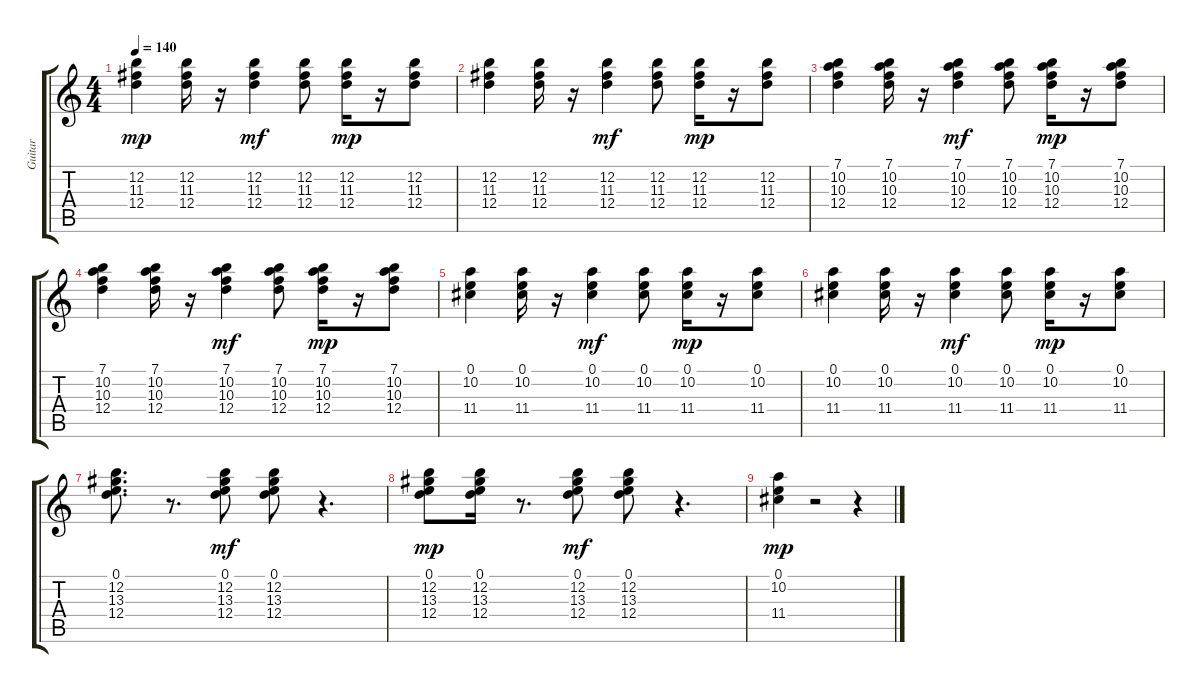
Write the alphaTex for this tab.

\track ("Guitar" "Guitar") {instrument acousticguitarsteel}
\staff {score tabs}
\tuning (E4 B3 G3 D3 A2 E2) {hide}
\ts (4 4)
\tempo 140
\clef g2
\ks c
(12.2 11.3 12.4).4{dy mp} (12.2 11.3 12.4).16 r.16 (12.2 11.3 12.4).4{dy mf} (12.2 11.3 12.4).8 (12.2 11.3 12.4).16{dy mp} r.16 (12.2 11.3 12.4).8 |
(12.2 11.3 12.4).4 (12.2 11.3 12.4).16 r.16 (12.2 11.3 12.4).4{dy mf} (12.2 11.3 12.4).8 (12.2 11.3 12.4).16{dy mp} r.16 (12.2 11.3 12.4).8 |
(7.1 10.2 10.3 12.4).4 (7.1 10.2 10.3 12.4).16 r.16 (7.1 10.2 10.3 12.4).4{dy mf} (7.1 10.2 10.3 12.4).8 (7.1 10.2 10.3 12.4).16{dy mp} r.16 (7.1 10.2 10.3 12.4).8 |
(7.1 10.2 10.3 12.4).4 (7.1 10.2 10.3 12.4).16 r.16 (7.1 10.2 10.3 12.4).4{dy mf} (7.1 10.2 10.3 12.4).8 (7.1 10.2 10.3 12.4).16{dy mp} r.16 (7.1 10.2 10.3 12.4).8 |
(0.1 10.2 11.4).4 (0.1 10.2 11.4).16 r.16 (0.1 10.2 11.4).4{dy mf} (0.1 10.2 11.4).8 (0.1 10.2 11.4).16{dy mp} r.16 (0.1 10.2 11.4).8 |
(0.1 10.2 11.4).4 (0.1 10.2 11.4).16 r.16 (0.1 10.2 11.4).4{dy mf} (0.1 10.2 11.4).8 (0.1 10.2 11.4).16{dy mp} r.16 (0.1 10.2 11.4).8 |
(0.1 12.2 13.3 12.4).8{d} r.8{d} (0.1 12.2 13.3 12.4).8{dy mf} (0.1 12.2 13.3 12.4).8 r.4{d} |
(0.1 12.2 13.3 12.4).8{dy mp} (0.1 12.2 13.3 12.4).16 r.8{d} (0.1 12.2 13.3 12.4).8{dy mf} (0.1 12.2 13.3 12.4).8 r.4{d} |
(0.1 10.2 11.4).4{dy mp} r.2 r.4
